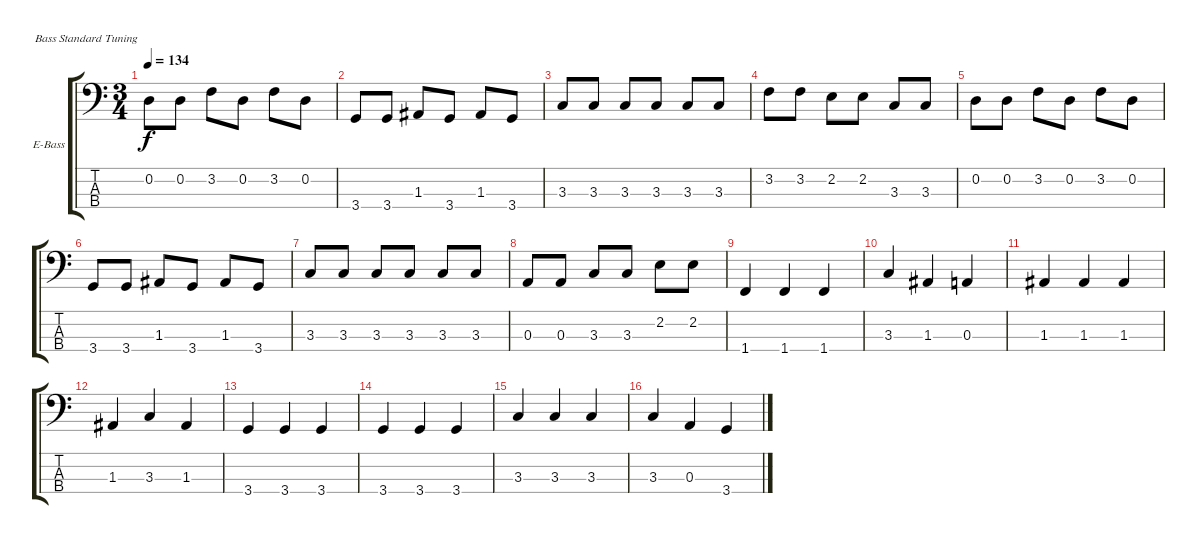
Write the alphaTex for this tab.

\bracketExtendMode groupsimilarinstruments
\firstSystemTrackNameOrientation horizontal
\otherSystemsTrackNameOrientation horizontal
\track ("Bass" "E-Bass") {instrument electricbassfinger}
\staff {score tabs}
\tuning (G2 D2 A1 E1)
\ts (3 4)
\tempo 134
\clef f4
\ks c
0.2.8{dy f} 0.2.8 3.2.8 0.2.8 3.2.8 0.2.8 |
3.4.8 3.4.8 1.3.8 3.4.8 1.3.8 3.4.8 |
3.3.8 3.3.8 3.3.8 3.3.8 3.3.8 3.3.8 |
3.2.8 3.2.8 2.2.8 2.2.8 3.3.8 3.3.8 |
0.2.8 0.2.8 3.2.8 0.2.8 3.2.8 0.2.8 |
3.4.8 3.4.8 1.3.8 3.4.8 1.3.8 3.4.8 |
3.3.8 3.3.8 3.3.8 3.3.8 3.3.8 3.3.8 |
0.3.8 0.3.8 3.3.8 3.3.8 2.2.8 2.2.8 |
1.4.4 1.4.4 1.4.4 |
3.3.4 1.3.4 0.3.4 |
1.3.4 1.3.4 1.3.4 |
1.3.4 3.3.4 1.3.4 |
3.4.4 3.4.4 3.4.4 |
3.4.4 3.4.4 3.4.4 |
3.3.4 3.3.4 3.3.4 |
3.3.4 0.3.4 3.4.4
